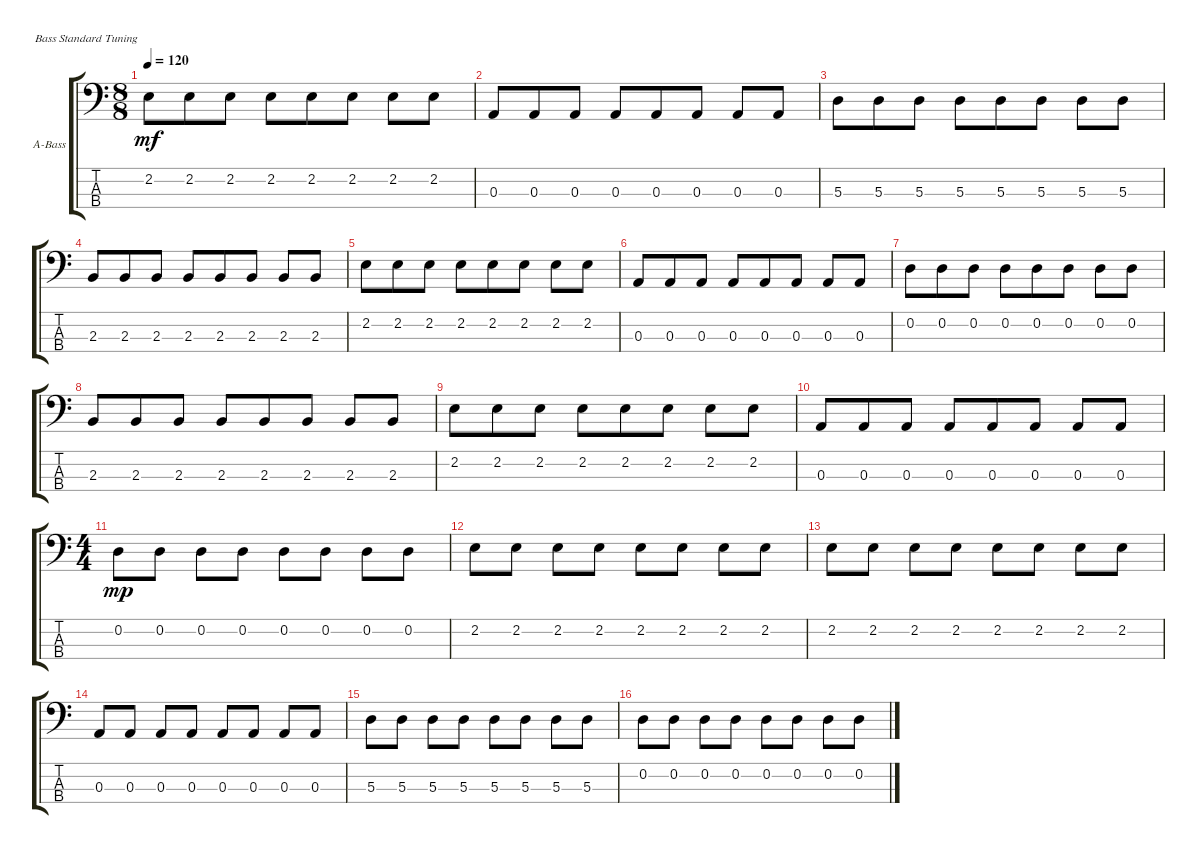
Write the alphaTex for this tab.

\defaultSystemsLayout 4
\bracketExtendMode groupsimilarinstruments
\firstSystemTrackNameOrientation horizontal
\otherSystemsTrackNameOrientation horizontal
\track ("Acoustic Bass" "A-Bass") {instrument acousticbass}
\staff {score tabs}
\tuning (G2 D2 A1 E1)
\ts (8 8)
\tempo 120
\clef f4
\ks c
2.2.8{dy mf} 2.2.8 2.2.8 2.2.8 2.2.8 2.2.8 2.2.8 2.2.8 |
0.3.8 0.3.8 0.3.8 0.3.8 0.3.8 0.3.8 0.3.8 0.3.8 |
5.3.8 5.3.8 5.3.8 5.3.8 5.3.8 5.3.8 5.3.8 5.3.8 |
\scale
0.322917 2.3.8 2.3.8 2.3.8 2.3.8 2.3.8 2.3.8 2.3.8 2.3.8 |
\scale
0.333333 2.2.8 2.2.8 2.2.8 2.2.8 2.2.8 2.2.8 2.2.8 2.2.8 |
\scale
0.333333 0.3.8 0.3.8 0.3.8 0.3.8 0.3.8 0.3.8 0.3.8 0.3.8 |
\scale
0.333333 0.2.8 0.2.8 0.2.8 0.2.8 0.2.8 0.2.8 0.2.8 0.2.8 |
2.3.8 2.3.8 2.3.8 2.3.8 2.3.8 2.3.8 2.3.8 2.3.8 |
2.2.8 2.2.8 2.2.8 2.2.8 2.2.8 2.2.8 2.2.8 2.2.8 |
0.3.8 0.3.8 0.3.8 0.3.8 0.3.8 0.3.8 0.3.8 0.3.8 |
\ts (4 4)
0.2.8{dy mp} 0.2.8 0.2.8 0.2.8 0.2.8 0.2.8 0.2.8 0.2.8 |
2.2.8 2.2.8 2.2.8 2.2.8 2.2.8 2.2.8 2.2.8 2.2.8 |
2.2.8 2.2.8 2.2.8 2.2.8 2.2.8 2.2.8 2.2.8 2.2.8 |
0.3.8 0.3.8 0.3.8 0.3.8 0.3.8 0.3.8 0.3.8 0.3.8 |
5.3.8 5.3.8 5.3.8 5.3.8 5.3.8 5.3.8 5.3.8 5.3.8 |
0.2.8 0.2.8 0.2.8 0.2.8 0.2.8 0.2.8 0.2.8 0.2.8
